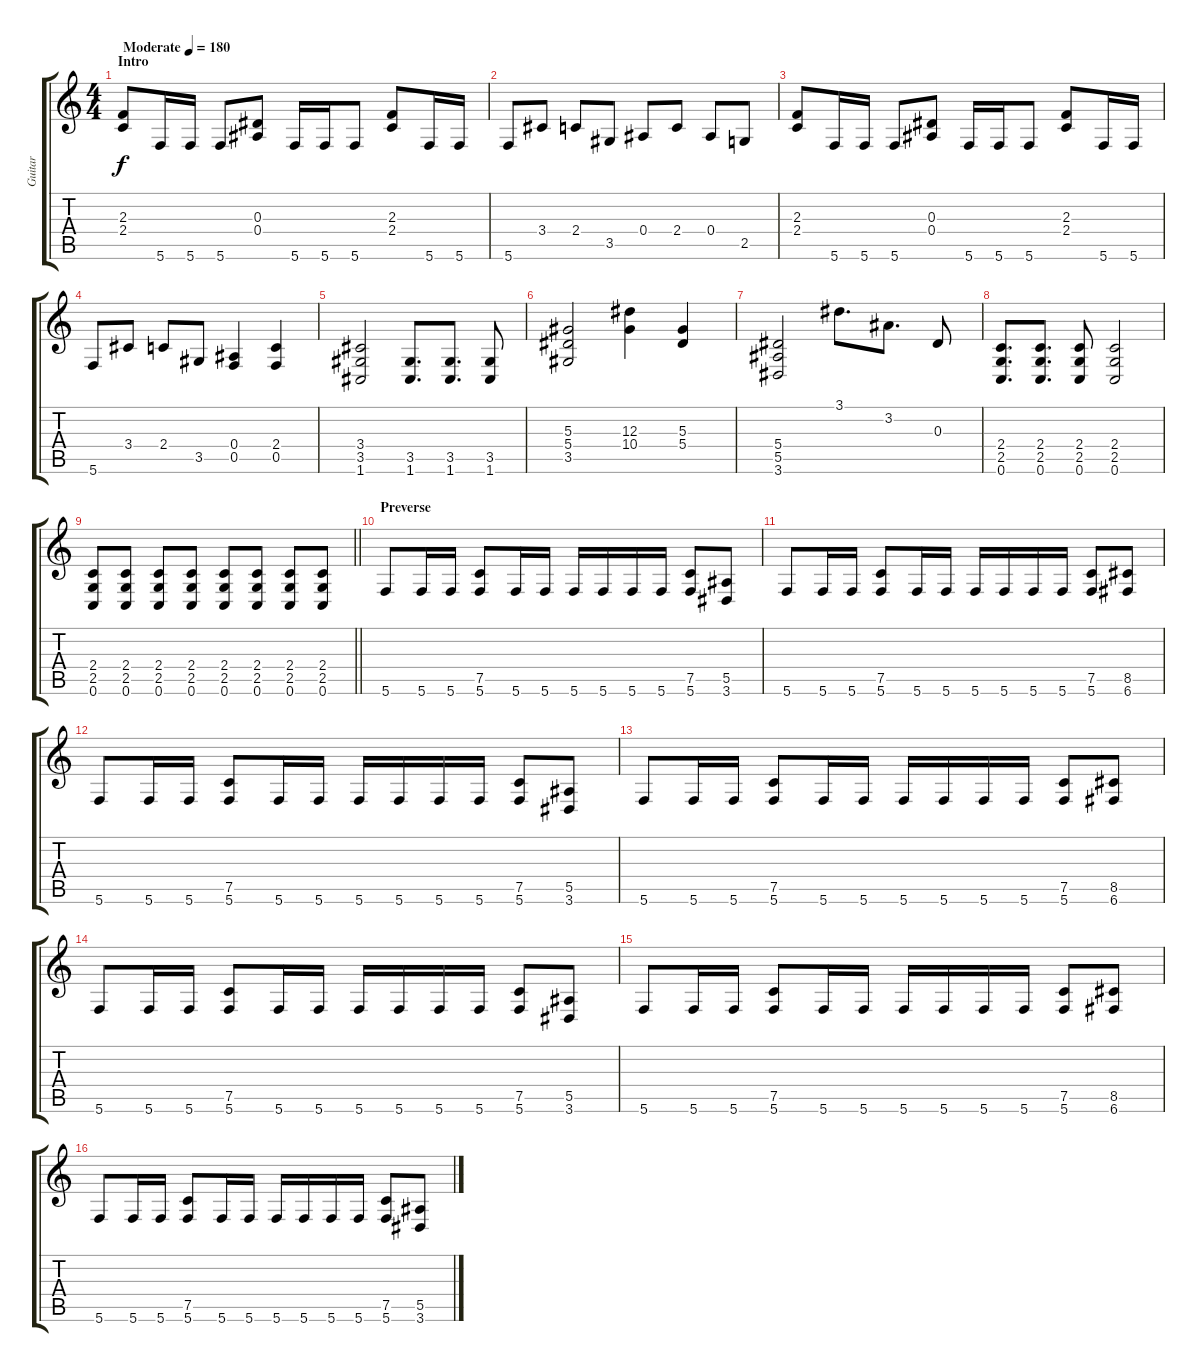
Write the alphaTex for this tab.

\track ("Guitar" "Guitar") {instrument distortionguitar}
\staff {score tabs}
\tuning (C4 G3 Eb3 Bb2 F2 C2) {hide}
\ts (4 4)
\section ("" "Intro")
\tempo (180 "Moderate")
\clef g2
\ks c
(2.3 2.4).8{dy f instrument distortionguitar} 5.6.16 5.6.16 5.6.8 (0.3 0.4).8 5.6.16 5.6.16 5.6.8 (2.3 2.4).8 5.6.16 5.6.16 |
5.6.8 3.4.8 2.4.8 3.5.8 0.4.8 2.4.8 0.4.8 2.5.8 |
(2.3 2.4).8 5.6.16 5.6.16 5.6.8 (0.3 0.4).8 5.6.16 5.6.16 5.6.8 (2.3 2.4).8 5.6.16 5.6.16 |
5.6.8 3.4.8 2.4.8 3.5.8 (0.4 0.5).4 (2.4 0.5).4 |
(3.4 3.5 1.6).2 (3.5 1.6).8{d} (3.5 1.6).8{d} (3.5 1.6).8 |
(5.3 5.4 3.5).2 (12.3 10.4).4 (5.3 5.4).4 |
(5.4 5.5 3.6).2 3.1.8{d} 3.2.8{d} 0.3.8 |
(2.4 2.5 0.6).8{d} (2.4 2.5 0.6).8{d} (2.4 2.5 0.6).8 (2.4 2.5 0.6).2 |
\barLineRight lightlight
(2.4 2.5 0.6).8 (2.4 2.5 0.6).8 (2.4 2.5 0.6).8 (2.4 2.5 0.6).8 (2.4 2.5 0.6).8 (2.4 2.5 0.6).8 (2.4 2.5 0.6).8 (2.4 2.5 0.6).8 |
\section ("" "Preverse")
5.6.8 5.6.16 5.6.16 (7.5 5.6).8 5.6.16 5.6.16 5.6.16 5.6.16 5.6.16 5.6.16 (7.5 5.6).8 (5.5 3.6).8 |
5.6.8 5.6.16 5.6.16 (7.5 5.6).8 5.6.16 5.6.16 5.6.16 5.6.16 5.6.16 5.6.16 (7.5 5.6).8 (8.5 6.6).8 |
5.6.8 5.6.16 5.6.16 (7.5 5.6).8 5.6.16 5.6.16 5.6.16 5.6.16 5.6.16 5.6.16 (7.5 5.6).8 (5.5 3.6).8 |
5.6.8 5.6.16 5.6.16 (7.5 5.6).8 5.6.16 5.6.16 5.6.16 5.6.16 5.6.16 5.6.16 (7.5 5.6).8 (8.5 6.6).8 |
5.6.8 5.6.16 5.6.16 (7.5 5.6).8 5.6.16 5.6.16 5.6.16 5.6.16 5.6.16 5.6.16 (7.5 5.6).8 (5.5 3.6).8 |
5.6.8 5.6.16 5.6.16 (7.5 5.6).8 5.6.16 5.6.16 5.6.16 5.6.16 5.6.16 5.6.16 (7.5 5.6).8 (8.5 6.6).8 |
5.6.8 5.6.16 5.6.16 (7.5 5.6).8 5.6.16 5.6.16 5.6.16 5.6.16 5.6.16 5.6.16 (7.5 5.6).8 (5.5 3.6).8
